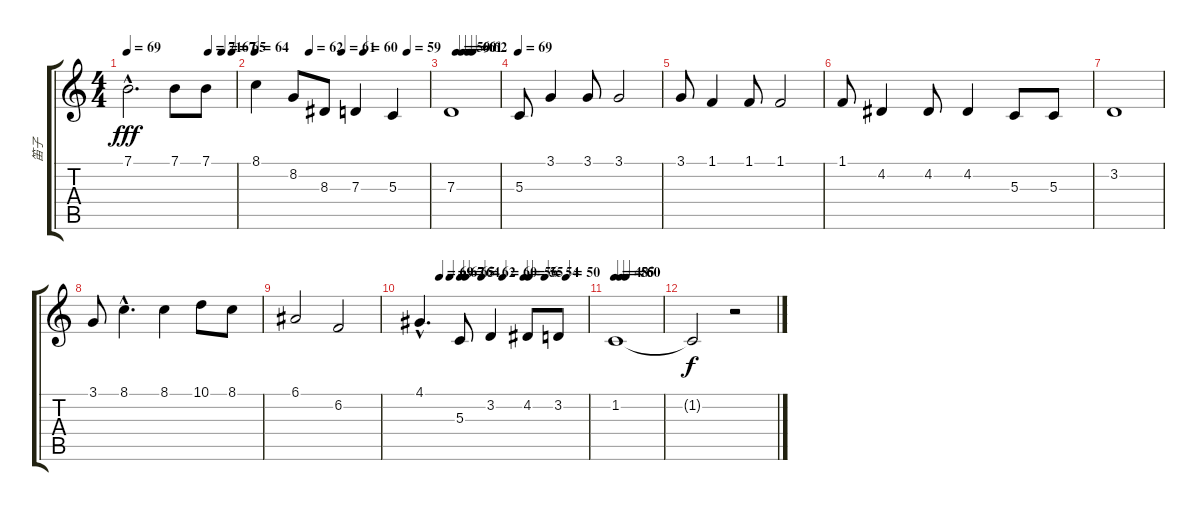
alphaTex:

\track ("笛子" "笛子") {instrument panflute}
\staff {score tabs}
\tuning (E4 B3 G3 D3 A2 E2) {hide}
\ts (4 4)
\tempo 69
\tempo (71 0.75)
\tempo (67 0.875)
\tempo (65 0.96875)
\clef g2
\ks c
7.1{hac}.2{d dy fff} 7.1.8 7.1.8 |
\tempo 64
\tempo (62 0.3125)
\tempo (61 0.5)
\tempo (60 0.625)
\tempo (59 0.875)
8.1.4 8.2.8 8.3.8 7.3.4 5.3.4 |
\tempo (59 0.125)
\tempo (60 0.25)
\tempo (61 0.375)
\tempo (62 0.46875)
7.3.1 |
\tempo 69
5.3.8 3.1.4 3.1.8 3.1.2 |
3.1.8 1.1.4 1.1.8 1.1.2 |
1.1.8 4.2.4 4.2.8 4.2.4 5.3.8 5.3.8 |
3.2.1 |
3.1.8 8.1{hac}.4{d} 8.1.4 10.1.8 8.1.8 |
6.1.2 6.2.2 |
\tempo (69 0.125)
\tempo (67 0.1875)
\tempo (65 0.25)
\tempo (64 0.28125)
\tempo (62 0.375)
\tempo (60 0.5)
\tempo (56 0.625)
\tempo (55 0.65625)
\tempo (54 0.75)
\tempo (50 0.875)
4.1{hac}.4{d} 5.3.8 3.2.4 4.2.8 3.2.8 |
\tempo 48
\tempo (55 0.125)
\tempo (60 0.25)
1.2.1 |
1.2{t}.2{dy f} r.2
